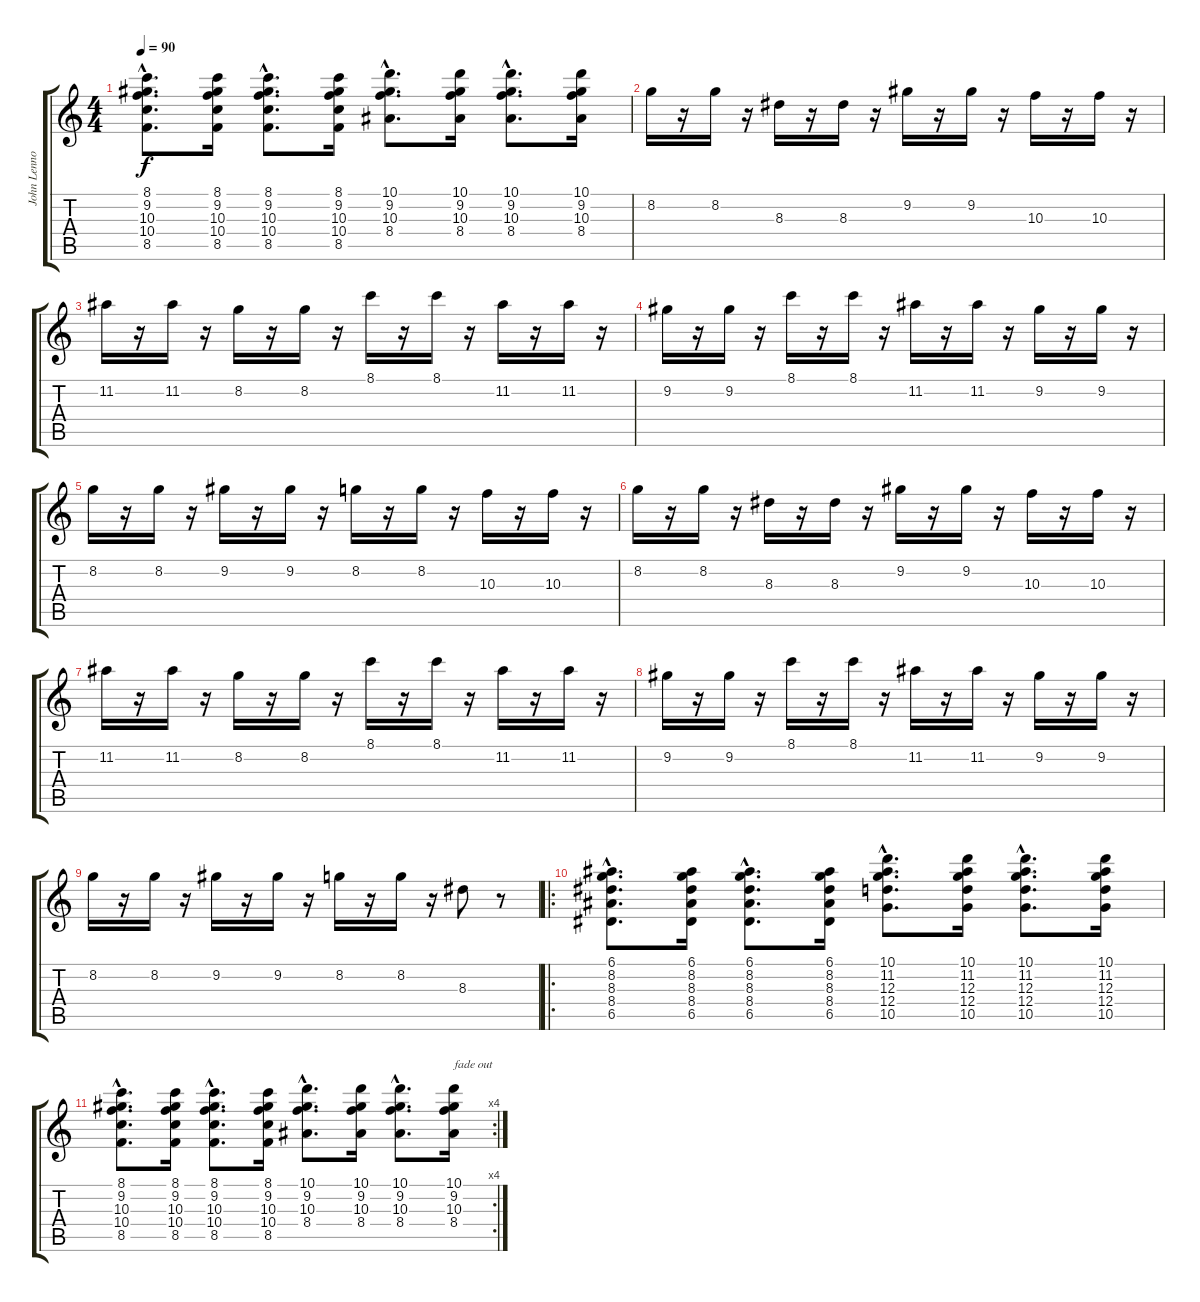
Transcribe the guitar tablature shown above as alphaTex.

\track ("John Lennon" "John Lenno") {instrument acousticguitarsteel}
\staff {score tabs}
\tuning (E4 B3 G3 D3 A2 E2) {hide}
\ts (4 4)
\tempo 90
\clef g2
\ks c
(8.1{hac} 9.2{hac} 10.3{hac} 10.4{hac} 8.5{hac}).8{d dy f} (8.1 9.2 10.3 10.4 8.5).16 (8.1{hac} 9.2{hac} 10.3{hac} 10.4{hac} 8.5{hac}).8{d} (8.1 9.2 10.3 10.4 8.5).16 (10.1{hac} 9.2{hac} 10.3{hac} 8.4{hac}).8{d} (10.1 9.2 10.3 8.4).16 (10.1{hac} 9.2{hac} 10.3{hac} 8.4{hac}).8{d} (10.1 9.2 10.3 8.4).16 |
8.2.16 r.16 8.2.16 r.16 8.3.16 r.16 8.3.16 r.16 9.2.16 r.16 9.2.16 r.16 10.3.16 r.16 10.3.16 r.16 |
11.2.16 r.16 11.2.16 r.16 8.2.16 r.16 8.2.16 r.16 8.1.16 r.16 8.1.16 r.16 11.2.16 r.16 11.2.16 r.16 |
9.2.16 r.16 9.2.16 r.16 8.1.16 r.16 8.1.16 r.16 11.2.16 r.16 11.2.16 r.16 9.2.16 r.16 9.2.16 r.16 |
8.2.16 r.16 8.2.16 r.16 9.2.16 r.16 9.2.16 r.16 8.2.16 r.16 8.2.16 r.16 10.3.16 r.16 10.3.16 r.16 |
8.2.16 r.16 8.2.16 r.16 8.3.16 r.16 8.3.16 r.16 9.2.16 r.16 9.2.16 r.16 10.3.16 r.16 10.3.16 r.16 |
11.2.16 r.16 11.2.16 r.16 8.2.16 r.16 8.2.16 r.16 8.1.16 r.16 8.1.16 r.16 11.2.16 r.16 11.2.16 r.16 |
9.2.16 r.16 9.2.16 r.16 8.1.16 r.16 8.1.16 r.16 11.2.16 r.16 11.2.16 r.16 9.2.16 r.16 9.2.16 r.16 |
8.2.16 r.16 8.2.16 r.16 9.2.16 r.16 9.2.16 r.16 8.2.16 r.16 8.2.16 r.16 8.3.8 r.8 |
\ro
(6.1{hac} 8.2{hac} 8.3{hac} 8.4{hac} 6.5{hac}).8{d} (6.1 8.2 8.3 8.4 6.5).16 (6.1{hac} 8.2{hac} 8.3{hac} 8.4{hac} 6.5{hac}).8{d} (6.1 8.2 8.3 8.4 6.5).16 (10.1{hac} 11.2{hac} 12.3{hac} 12.4{hac} 10.5{hac}).8{d} (10.1 11.2 12.3 12.4 10.5).16 (10.1{hac} 11.2{hac} 12.3{hac} 12.4{hac} 10.5{hac}).8{d} (10.1 11.2 12.3 12.4 10.5).16 |
\rc 4
(8.1{hac} 9.2{hac} 10.3{hac} 10.4{hac} 8.5{hac}).8{d} (8.1 9.2 10.3 10.4 8.5).16 (8.1{hac} 9.2{hac} 10.3{hac} 10.4{hac} 8.5{hac}).8{d} (8.1 9.2 10.3 10.4 8.5).16 (10.1{hac} 9.2{hac} 10.3{hac} 8.4{hac}).8{d} (10.1 9.2 10.3 8.4).16 (10.1{hac} 9.2{hac} 10.3{hac} 8.4{hac}).8{d} (10.1 9.2 10.3 8.4).16{txt "fade out"}
